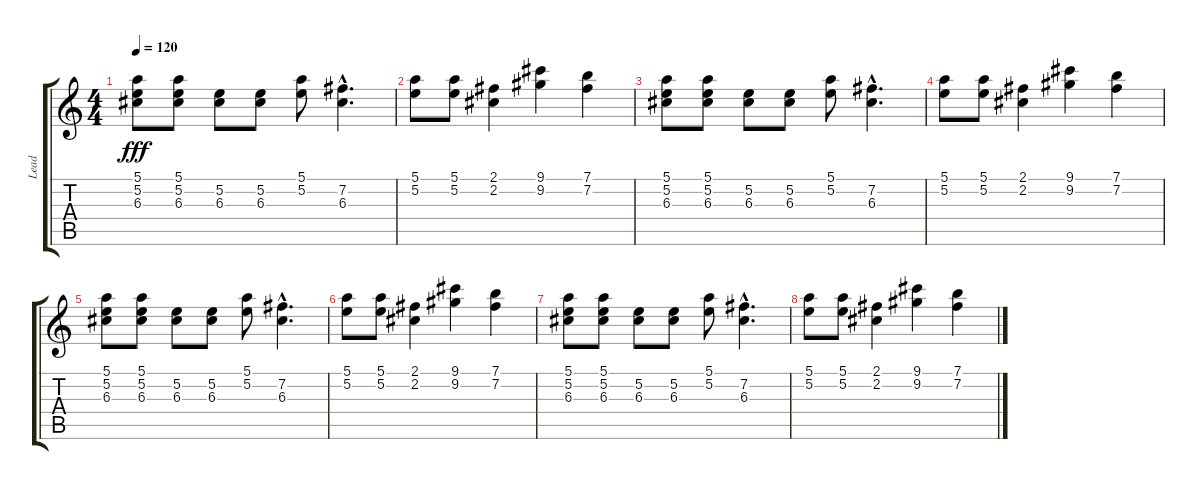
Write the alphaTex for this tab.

\track ("Lead" "Lead") {instrument overdrivenguitar}
\staff {score tabs}
\tuning (E4 B3 G3 D3 A2 E2) {hide}
\ts (4 4)
\tempo 120
\clef g2
\ks c
(5.1 5.2 6.3).8{dy fff} (5.1 5.2 6.3).8 (5.2 6.3).8 (5.2 6.3).8 (5.1 5.2).8 (7.2{hac} 6.3{hac}).4{d} |
(5.1 5.2).8 (5.1 5.2).8 (2.1 2.2).4 (9.1 9.2).4 (7.1 7.2).4 |
(5.1 5.2 6.3).8 (5.1 5.2 6.3).8 (5.2 6.3).8 (5.2 6.3).8 (5.1 5.2).8 (7.2{hac} 6.3{hac}).4{d} |
(5.1 5.2).8 (5.1 5.2).8 (2.1 2.2).4 (9.1 9.2).4 (7.1 7.2).4 |
(5.1 5.2 6.3).8 (5.1 5.2 6.3).8 (5.2 6.3).8 (5.2 6.3).8 (5.1 5.2).8 (7.2{hac} 6.3{hac}).4{d} |
(5.1 5.2).8 (5.1 5.2).8 (2.1 2.2).4 (9.1 9.2).4 (7.1 7.2).4 |
(5.1 5.2 6.3).8 (5.1 5.2 6.3).8 (5.2 6.3).8 (5.2 6.3).8 (5.1 5.2).8 (7.2{hac} 6.3{hac}).4{d} |
(5.1 5.2).8 (5.1 5.2).8 (2.1 2.2).4 (9.1 9.2).4 (7.1 7.2).4
